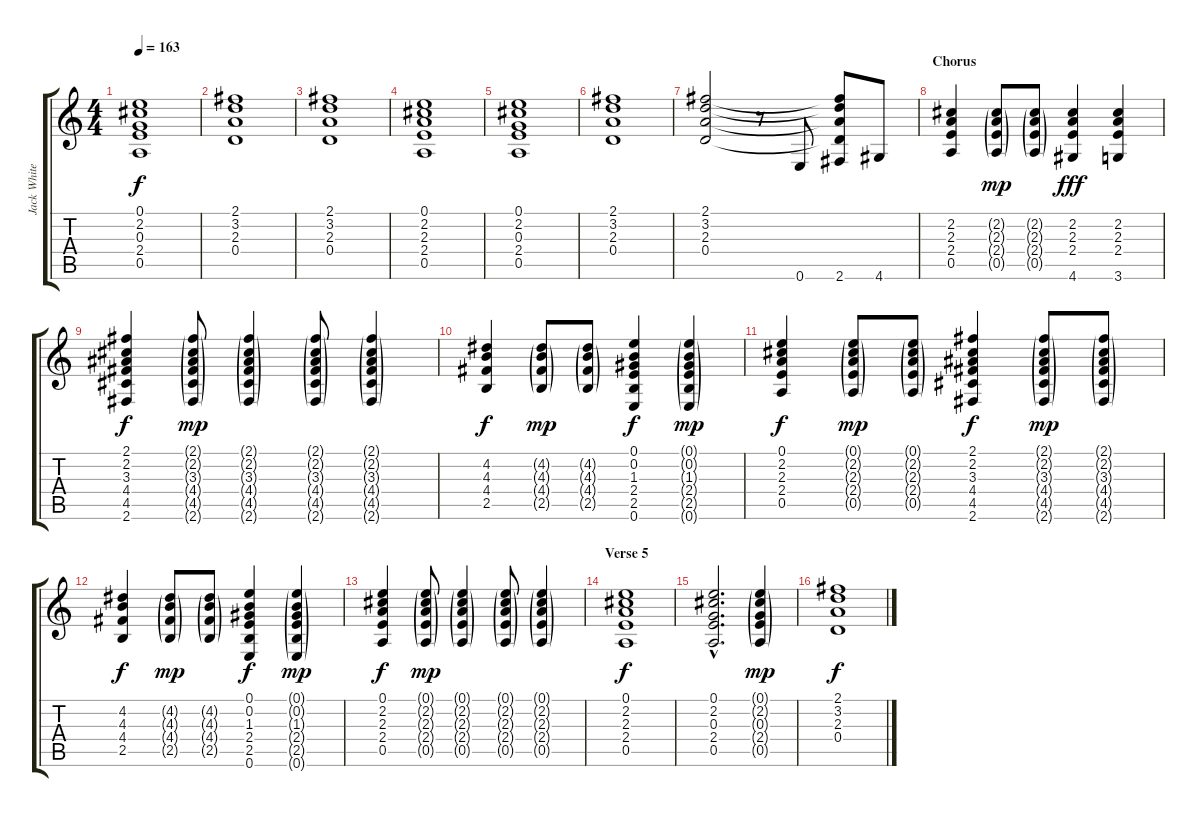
\track ("Jack White" "Jack White") {instrument acousticguitarsteel}
\staff {score tabs}
\tuning (E4 B3 G3 D3 A2 E2) {hide}
\ts (4 4)
\tempo 163
\clef g2
\ks c
(0.1 2.2 0.3 2.4 0.5).1{dy f} |
(2.1 3.2 2.3 0.4).1 |
(2.1 3.2 2.3 0.4).1 |
(0.1 2.2 2.3 2.4 0.5).1 |
(0.1 2.2 0.3 2.4 0.5).1 |
(2.1 3.2 2.3 0.4).1 |
(2.1 3.2 2.3 0.4).2 r.8 0.6.8 (2.1{t} 3.2{t} 2.3{t} 0.4{t} 2.6).8 4.6.8 |
\section ("" "Chorus")
(2.2 2.3 2.4 0.5).4 (2.2{g} 2.3{g} 2.4{g} 0.5{g}).8{dy mp} (2.2{g} 2.3{g} 2.4{g} 0.5{g}).8 (2.2 2.3 2.4 4.6).4{dy fff} (2.2 2.3 2.4 3.6).4 |
(2.1 2.2 3.3 4.4 4.5 2.6).4{dy f} (2.1{g} 2.2{g} 3.3{g} 4.4{g} 4.5{g} 2.6{g}).8{dy mp} (2.1{g} 2.2{g} 3.3{g} 4.4{g} 4.5{g} 2.6{g}).4 (2.1{g} 2.2{g} 3.3{g} 4.4{g} 4.5{g} 2.6{g}).8 (2.1{g} 2.2{g} 3.3{g} 4.4{g} 4.5{g} 2.6{g}).4 |
(4.2 4.3 4.4 2.5).4{dy f} (4.2{g} 4.3{g} 4.4{g} 2.5{g}).8{dy mp} (4.2{g} 4.3{g} 4.4{g} 2.5{g}).8 (0.1 0.2 1.3 2.4 2.5 0.6).4{dy f} (0.1{g} 0.2{g} 1.3{g} 2.4{g} 2.5{g} 0.6{g}).4{dy mp} |
(0.1 2.2 2.3 2.4 0.5).4{dy f} (0.1{g} 2.2{g} 2.3{g} 2.4{g} 0.5{g}).8{dy mp} (0.1{g} 2.2{g} 2.3{g} 2.4{g} 0.5{g}).8 (2.1 2.2 3.3 4.4 4.5 2.6).4{dy f} (2.1{g} 2.2{g} 3.3{g} 4.4{g} 4.5{g} 2.6{g}).8{dy mp} (2.1{g} 2.2{g} 3.3{g} 4.4{g} 4.5{g} 2.6{g}).8 |
(4.2 4.3 4.4 2.5).4{dy f} (4.2{g} 4.3{g} 4.4{g} 2.5{g}).8{dy mp} (4.2{g} 4.3{g} 4.4{g} 2.5{g}).8 (0.1 0.2 1.3 2.4 2.5 0.6).4{dy f} (0.1{g} 0.2{g} 1.3{g} 2.4{g} 2.5{g} 0.6{g}).4{dy mp} |
(0.1 2.2 2.3 2.4 0.5).4{dy f} (0.1{g} 2.2{g} 2.3{g} 2.4{g} 0.5{g}).8{dy mp} (0.1{g} 2.2{g} 2.3{g} 2.4{g} 0.5{g}).4 (0.1{g} 2.2{g} 2.3{g} 2.4{g} 0.5{g}).8 (0.1{g} 2.2{g} 2.3{g} 2.4{g} 0.5{g}).4 |
\section ("" "Verse 5")
(0.1 2.2 2.3 2.4 0.5).1{dy f} |
(0.1{hac} 2.2{hac} 0.3{hac} 2.4{hac} 0.5{hac}).2{d} (0.1{g} 2.2{g} 0.3{g} 2.4{g} 0.5{g}).4{dy mp} |
(2.1 3.2 2.3 0.4).1{dy f}
